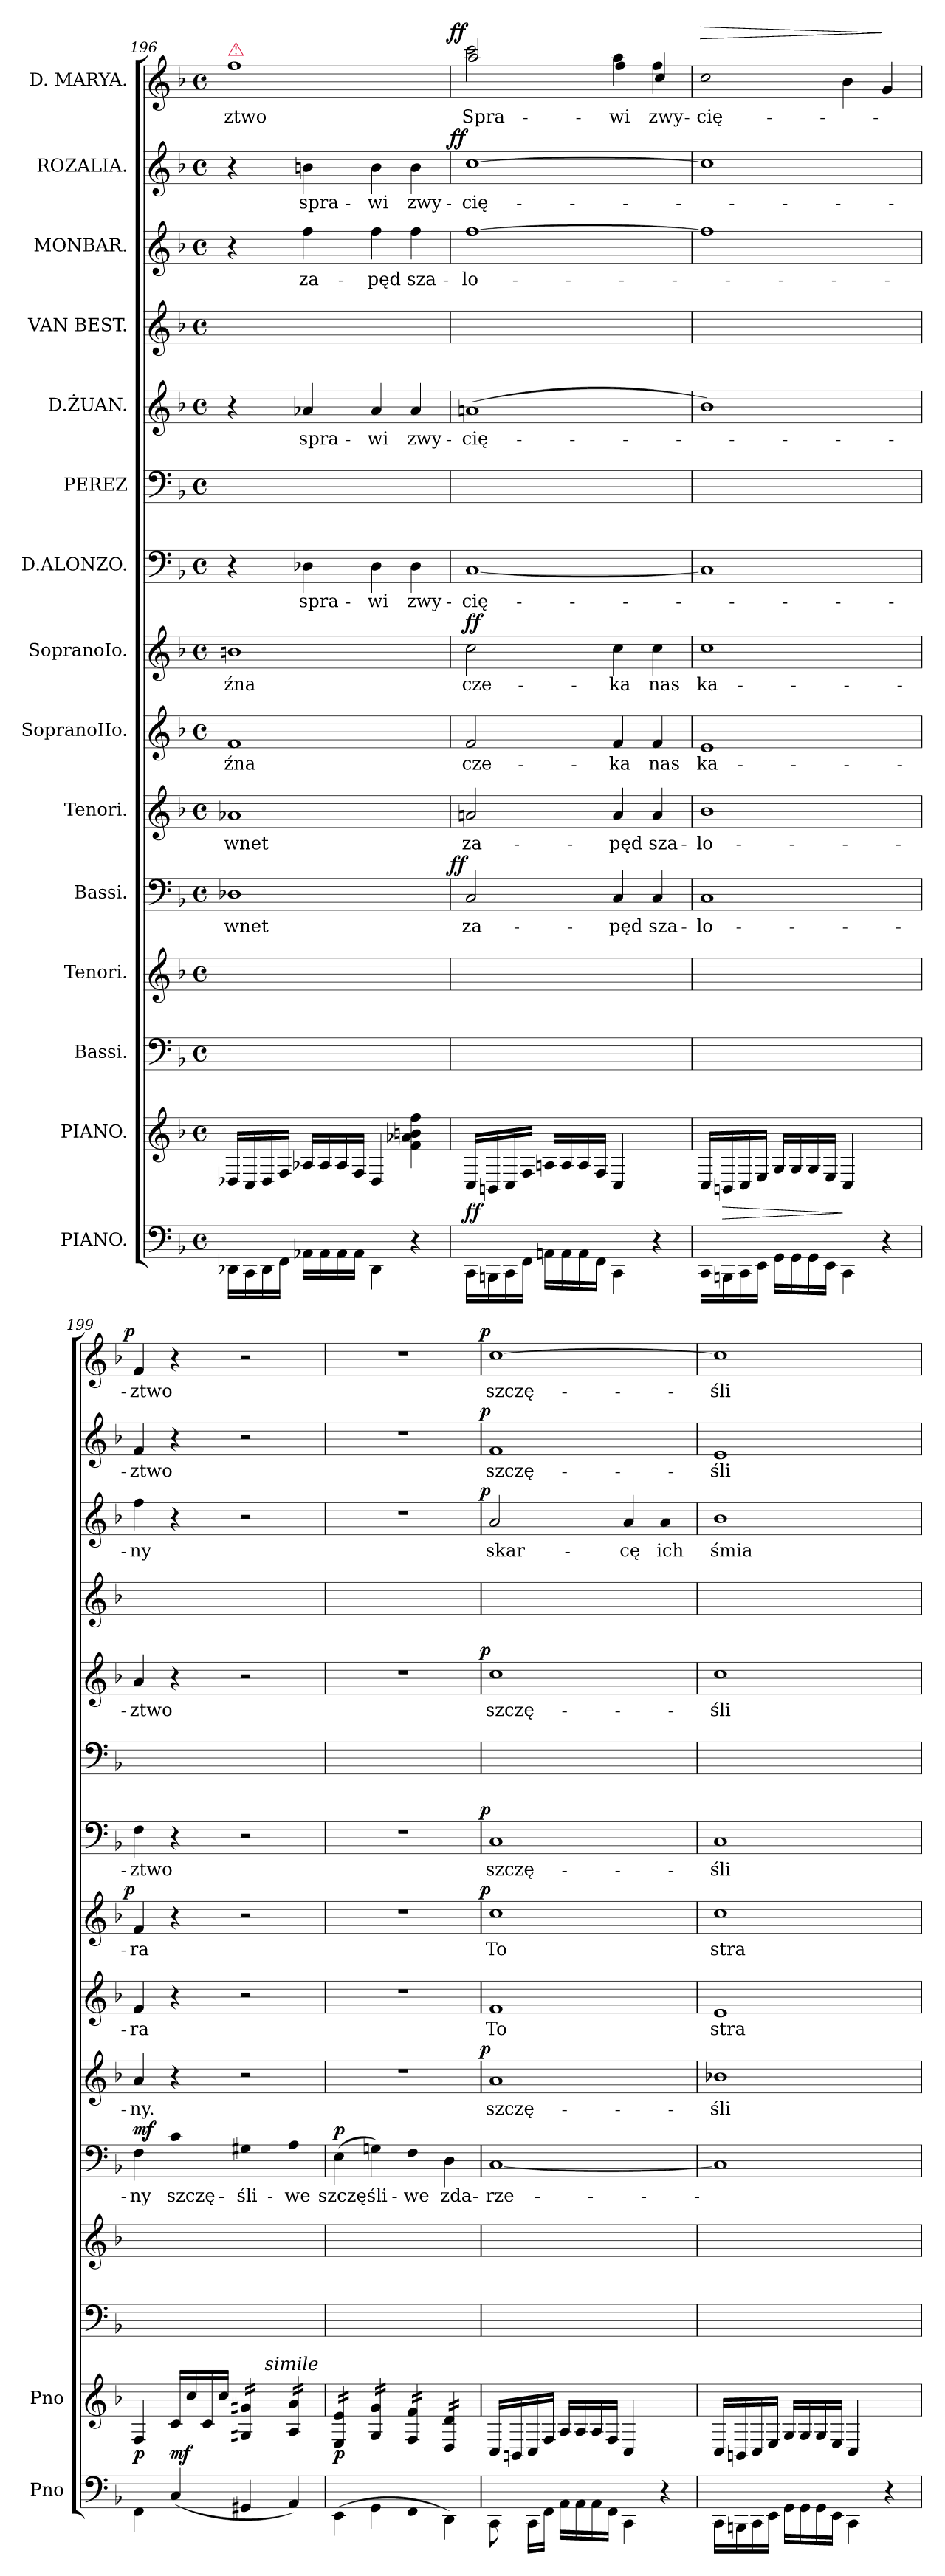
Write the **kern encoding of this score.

**kern	**kern	**dynam	**kern	**kern	**kern	**text	**dynam	**kern	**text	**dynam	**kern	**text	**kern	**text	**dynam	**kern	**text	**dynam	**kern	**kern	**text	**dynam	**kern	**kern	**text	**dynam	**kern	**text	**dynam	**kern	**text	**dynam
*part15	*part14	*part14	*part13	*part12	*part11	*part11	*part11	*part10	*part10	*part10	*part9	*part9	*part8	*part8	*part8	*part7	*part7	*part7	*part6	*part5	*part5	*part5	*part4	*part3	*part3	*part3	*part2	*part2	*part2	*part1	*part1	*part1
*staff15	*staff14	*staff14	*staff13	*staff12	*staff11	*staff11	*staff11	*staff10	*staff10	*staff10	*staff9	*staff9	*staff8	*staff8	*staff8	*staff7	*staff7	*staff7	*staff6	*staff5	*staff5	*staff5	*staff4	*staff3	*staff3	*staff3	*staff2	*staff2	*staff2	*staff1	*staff1	*staff1
*I"PIANO.	*I"PIANO.	*	*I"Bassi.	*I"Tenori.	*I"Bassi.	*	*	*I"Tenori.	*	*	*I"SopranoIIo.	*	*I"SopranoIo.	*	*	*I"D.ALONZO.	*	*	*I"PEREZ	*I"D.ŻUAN.	*	*	*I"VAN BEST.	*I"MONBAR.	*	*	*I"ROZALIA.	*	*	*I"D. MARYA.	*	*
*I'Pno	*I'Pno	*	*	*	*	*	*	*	*	*	*	*	*	*	*	*	*	*	*	*	*	*	*	*	*	*	*	*	*	*	*	*
*clefF4	*clefG2	*	*clefF4	*clefG2	*clefF4	*	*	*clefG2	*	*	*clefG2	*	*clefG2	*	*	*clefF4	*	*	*clefF4	*clefG2	*	*	*clefG2	*clefG2	*	*	*clefG2	*	*	*clefG2	*	*
*	*	*	*	*ITrd8c12	*	*	*	*ITrd8c12	*	*	*	*	*	*	*	*	*	*	*	*ITrd8c12	*	*	*ITrd8c12	*ITrd8c12	*	*	*	*	*	*	*	*
*k[b-]	*k[b-]	*	*k[b-]	*k[b-]	*k[b-]	*	*	*k[b-]	*	*	*k[b-]	*	*k[b-]	*	*	*k[b-]	*	*	*k[b-]	*k[b-]	*	*	*k[b-]	*k[b-]	*	*	*k[b-]	*	*	*k[b-]	*	*
*M4/4	*M4/4	*	*M4/4	*M4/4	*M4/4	*	*	*M4/4	*	*	*M4/4	*	*M4/4	*	*	*M4/4	*	*	*M4/4	*M4/4	*	*	*M4/4	*M4/4	*	*	*M4/4	*	*	*M4/4	*	*
*met(c)	*met(c)	*	*met(c)	*met(c)	*met(c)	*	*	*met(c)	*	*	*met(c)	*	*met(c)	*	*	*met(c)	*	*	*met(c)	*met(c)	*	*	*met(c)	*met(c)	*	*	*met(c)	*	*	*met(c)	*	*
=196	=196	=196	=196	=196	=196	=196	=196	=196	=196	=196	=196	=196	=196	=196	=196	=196	=196	=196	=196	=196	=196	=196	=196	=196	=196	=196	=196	=196	=196	=196	=196	=196
!	!	!	!	!	!	!	!	!	!	!	!	!	!	!	!	!	!	!	!	!	!	!	!	!	!	!	!	!	!	!LO:TX:a:color=crimson:t=⚠	!	!
16DD-X\LL	16D-X/LL	.	1ryy	1ryy	1D-X	wnet	.	1A-X	wnet	.	1f	-źna	1bn	-źna	.	4r	.	.	1ryy	4r	.	.	1ryy	4r	.	.	4r	.	.	1ff	-ztwo	.
16CC\	16C/	.	.	.	.	.	.	.	.	.	.	.	.	.	.	.	.	.	.	.	.	.	.	.	.	.	.	.	.	.	.	.
16DD-\	16D-/	.	.	.	.	.	.	.	.	.	.	.	.	.	.	.	.	.	.	.	.	.	.	.	.	.	.	.	.	.	.	.
16FF\JJ	16F/JJ	.	.	.	.	.	.	.	.	.	.	.	.	.	.	.	.	.	.	.	.	.	.	.	.	.	.	.	.	.	.	.
16AA-X\LL	16A-X/LL	.	.	.	.	.	.	.	.	.	.	.	.	.	.	4D-X\	spra-	.	.	4A-X/	spra-	.	.	4f\	za-	.	4bn\	spra-	.	.	.	.
16AA-\	16A-/	.	.	.	.	.	.	.	.	.	.	.	.	.	.	.	.	.	.	.	.	.	.	.	.	.	.	.	.	.	.	.
16AA-\	16A-/	.	.	.	.	.	.	.	.	.	.	.	.	.	.	.	.	.	.	.	.	.	.	.	.	.	.	.	.	.	.	.
16AA-\JJ	16F/JJ	.	.	.	.	.	.	.	.	.	.	.	.	.	.	.	.	.	.	.	.	.	.	.	.	.	.	.	.	.	.	.
4DD-\	4D-/	.	.	.	.	.	.	.	.	.	.	.	.	.	.	4D-\	-wi	.	.	4A-/	-wi	.	.	4f\	-pęd	.	4b\	-wi	.	.	.	.
4r	4f\ 4a-X\ 4bn\ 4ff\	.	.	.	.	.	.	.	.	.	.	.	.	.	.	4D-\	zwy-	.	.	4A-/	zwy-	.	.	4f\	sza-	.	4b\	zwy-	.	.	.	.
=197	=197	=197	=197	=197	=197	=197	=197	=197	=197	=197	=197	=197	=197	=197	=197	=197	=197	=197	=197	=197	=197	=197	=197	=197	=197	=197	=197	=197	=197	=197	=197	=197
*	*	*	*	*	*	*	*	*	*	*	*	*	*	*	*	*	*	*	*	*	*	*	*	*	*	*	*	*	*	*^	*	*
!	!	!	!	!	!	!	!LO:DY:a:rj	!	!	!	!	!	!	!	!LO:DY:a	!	!	!	!	!	!	!	!	!	!	!	!	!	!LO:DY:a:rj	!	!	!	!LO:DY:a:rj
16CC\LL	16C/LL	ff	1ryy	1ryy	2C/	za-	ff	2An/	za-	.	2f/	cze-	2cc\	cze-	ff	[1C	-cię-	.	1ryy	(1An	-cię-	.	1ryy	[1f	-lo-	.	[1cc	-cię-	ff	2ccc\	2aa!/	Spra-	ff
16BBBn\	16BBn/	.	.	.	.	.	.	.	.	.	.	.	.	.	.	.	.	.	.	.	.	.	.	.	.	.	.	.	.	.	.	.	.
16CC\	16C/	.	.	.	.	.	.	.	.	.	.	.	.	.	.	.	.	.	.	.	.	.	.	.	.	.	.	.	.	.	.	.	.
16FF\JJ	16F/JJ	.	.	.	.	.	.	.	.	.	.	.	.	.	.	.	.	.	.	.	.	.	.	.	.	.	.	.	.	.	.	.	.
16AAn\LL	16An/LL	.	.	.	.	.	.	.	.	.	.	.	.	.	.	.	.	.	.	.	.	.	.	.	.	.	.	.	.	.	.	.	.
16AA\	16A/	.	.	.	.	.	.	.	.	.	.	.	.	.	.	.	.	.	.	.	.	.	.	.	.	.	.	.	.	.	.	.	.
16AA\	16A/	.	.	.	.	.	.	.	.	.	.	.	.	.	.	.	.	.	.	.	.	.	.	.	.	.	.	.	.	.	.	.	.
16FF\JJ	16F/JJ	.	.	.	.	.	.	.	.	.	.	.	.	.	.	.	.	.	.	.	.	.	.	.	.	.	.	.	.	.	.	.	.
4CC\	4C/	.	.	.	4C/	-pęd	.	4A/	-pęd	.	4f/	-ka	4cc\	-ka	.	.	.	.	.	.	.	.	.	.	.	.	.	.	.	4aa\	4ff!/	-wi	.
4r	4ryy	.	.	.	4C/	sza-	.	4A/	sza-	.	4f/	nas	4cc\	nas	.	.	.	.	.	.	.	.	.	.	.	.	.	.	.	4ff\	4cc!/	zwy-	.
=198	=198	=198	=198	=198	=198	=198	=198	=198	=198	=198	=198	=198	=198	=198	=198	=198	=198	=198	=198	=198	=198	=198	=198	=198	=198	=198	=198	=198	=198	=198	=198	=198	=198
!	!	!	!	!	!	!	!	!	!	!	!	!	!	!	!	!	!	!	!	!	!	!	!	!	!	!	!	!	!	!	!	!	!LO:HP:a
*	*	*	*	*	*	*	*	*	*	*	*	*	*	*	*	*	*	*	*	*	*	*	*	*	*	*	*	*	*	*v	*v	*	*
16CC\LL	16C/LL	.	1ryy	1ryy	1C	-lo-	.	1B-	-lo-	.	1e	ka-	1cc	ka-	.	1C]	.	.	1ryy	1B-)	.	.	1ryy	1f]	.	.	1cc]	.	.	2cc\	-cię-	>
!	!	!LO:HP:b	!	!	!	!	!	!	!	!	!	!	!	!	!	!	!	!	!	!	!	!	!	!	!	!	!	!	!	!	!	!
16BBBn\	16BBn/	>	.	.	.	.	.	.	.	.	.	.	.	.	.	.	.	.	.	.	.	.	.	.	.	.	.	.	.	.	.	.
16CC\	16C/	.	.	.	.	.	.	.	.	.	.	.	.	.	.	.	.	.	.	.	.	.	.	.	.	.	.	.	.	.	.	.
16EE\JJ	16E/JJ	.	.	.	.	.	.	.	.	.	.	.	.	.	.	.	.	.	.	.	.	.	.	.	.	.	.	.	.	.	.	.
16GG\LL	16G/LL	.	.	.	.	.	.	.	.	.	.	.	.	.	.	.	.	.	.	.	.	.	.	.	.	.	.	.	.	.	.	.
16GG\	16G/	.	.	.	.	.	.	.	.	.	.	.	.	.	.	.	.	.	.	.	.	.	.	.	.	.	.	.	.	.	.	.
16GG\	16G/	.	.	.	.	.	.	.	.	.	.	.	.	.	.	.	.	.	.	.	.	.	.	.	.	.	.	.	.	.	.	.
16EE\JJ	16E/JJ	.	.	.	.	.	.	.	.	.	.	.	.	.	.	.	.	.	.	.	.	.	.	.	.	.	.	.	.	.	.	.
4CC\	4C/	]	.	.	.	.	.	.	.	.	.	.	.	.	.	.	.	.	.	.	.	.	.	.	.	.	.	.	.	4b-\	.	.
4r	4ryy	.	.	.	.	.	.	.	.	.	.	.	.	.	.	.	.	.	.	.	.	.	.	.	.	.	.	.	.	4g/	.	]
=199	=199	=199	=199	=199	=199	=199	=199	=199	=199	=199	=199	=199	=199	=199	=199	=199	=199	=199	=199	=199	=199	=199	=199	=199	=199	=199	=199	=199	=199	=199	=199	=199
!	!	!	!	!	!	!	!LO:DY:a	!	!	!	!	!	!	!	!LO:DY:a:rj	!	!	!	!	!	!	!	!	!	!	!	!	!	!	!	!	!LO:DY:a:rj
*	*^	*	*	*	*	*	*	*	*	*	*	*	*	*	*	*	*	*	*	*	*	*	*	*	*	*	*	*	*	*	*	*
4FF\	4F/	2ryy	p	1ryy	1ryy	4F\	-ny	mf	4A/	-ny.	.	4f/	-ra	4f/	-ra	p	4F\	-ztwo	.	1ryy	4A/	-ztwo	.	1ryy	4f\	-ny	.	4f/	-ztwo	.	4f/	-ztwo	p
(4C/	16c/LL	.	mf	.	.	4c\	szczę-	.	4r	.	.	4r	.	4r	.	.	4r	.	.	.	4r	.	.	.	4r	.	.	4r	.	.	4r	.	.
.	16cc/	.	.	.	.	.	.	.	.	.	.	.	.	.	.	.	.	.	.	.	.	.	.	.	.	.	.	.	.	.	.	.	.
.	16c/	.	.	.	.	.	.	.	.	.	.	.	.	.	.	.	.	.	.	.	.	.	.	.	.	.	.	.	.	.	.	.	.
.	16cc/JJ	.	.	.	.	.	.	.	.	.	.	.	.	.	.	.	.	.	.	.	.	.	.	.	.	.	.	.	.	.	.	.	.
*	*tremolo	*	*	*	*	*	*	*	*	*	*	*	*	*	*	*	*	*	*	*	*	*	*	*	*	*	*	*	*	*	*	*	*
4GG#X/	16G#X/ 16g#X/LL	8ryy	.	.	.	4G#X\	-śli-	.	2r	.	.	2r	.	2r	.	.	2r	.	.	.	2r	.	.	.	2r	.	.	2r	.	.	2r	.	.
.	16G#X/ 16g#X/	.	.	.	.	.	.	.	.	.	.	.	.	.	.	.	.	.	.	.	.	.	.	.	.	.	.	.	.	.	.	.	.
!	!	!LO:TX:a:i:t=simile	!	!	!	!	!	!	!	!	!	!	!	!	!	!	!	!	!	!	!	!	!	!	!	!	!	!	!	!	!	!	!
.	16G#X/ 16g#X/	4.ryy	.	.	.	.	.	.	.	.	.	.	.	.	.	.	.	.	.	.	.	.	.	.	.	.	.	.	.	.	.	.	.
.	16G#X/ 16g#X/JJ	.	.	.	.	.	.	.	.	.	.	.	.	.	.	.	.	.	.	.	.	.	.	.	.	.	.	.	.	.	.	.	.
4AA/)	16A/ 16a/LL	.	.	.	.	4A\	-we	.	.	.	.	.	.	.	.	.	.	.	.	.	.	.	.	.	.	.	.	.	.	.	.	.	.
.	16A/ 16a/	.	.	.	.	.	.	.	.	.	.	.	.	.	.	.	.	.	.	.	.	.	.	.	.	.	.	.	.	.	.	.	.
.	16A/ 16a/	.	.	.	.	.	.	.	.	.	.	.	.	.	.	.	.	.	.	.	.	.	.	.	.	.	.	.	.	.	.	.	.
.	16A/ 16a/JJ	.	.	.	.	.	.	.	.	.	.	.	.	.	.	.	.	.	.	.	.	.	.	.	.	.	.	.	.	.	.	.	.
=200	=200	=200	=200	=200	=200	=200	=200	=200	=200	=200	=200	=200	=200	=200	=200	=200	=200	=200	=200	=200	=200	=200	=200	=200	=200	=200	=200	=200	=200	=200	=200	=200	=200
!	!	!	!	!	!	!	!	!LO:DY:a	!	!	!	!	!	!	!	!	!	!	!	!	!	!	!	!	!	!	!	!	!	!	!	!	!
*	*v	*v	*	*	*	*	*	*	*	*	*	*	*	*	*	*	*	*	*	*	*	*	*	*	*	*	*	*	*	*	*	*	*
(>4EE\	16E/ 16e/LL	p	1ryy	1ryy	(4E\	szczę-	p	1r	.	.	1r	.	1r	.	.	1r	.	.	1ryy	1r	.	.	1ryy	1r	.	.	1r	.	.	1r	.	.
.	16E/ 16e/	.	.	.	.	.	.	.	.	.	.	.	.	.	.	.	.	.	.	.	.	.	.	.	.	.	.	.	.	.	.	.
.	16E/ 16e/	.	.	.	.	.	.	.	.	.	.	.	.	.	.	.	.	.	.	.	.	.	.	.	.	.	.	.	.	.	.	.
.	16E/ 16e/JJ	.	.	.	.	.	.	.	.	.	.	.	.	.	.	.	.	.	.	.	.	.	.	.	.	.	.	.	.	.	.	.
4GG\	16G/ 16g/LL	.	.	.	4Gn\)	-śli-	.	.	.	.	.	.	.	.	.	.	.	.	.	.	.	.	.	.	.	.	.	.	.	.	.	.
.	16G/ 16g/	.	.	.	.	.	.	.	.	.	.	.	.	.	.	.	.	.	.	.	.	.	.	.	.	.	.	.	.	.	.	.
.	16G/ 16g/	.	.	.	.	.	.	.	.	.	.	.	.	.	.	.	.	.	.	.	.	.	.	.	.	.	.	.	.	.	.	.
.	16G/ 16g/JJ	.	.	.	.	.	.	.	.	.	.	.	.	.	.	.	.	.	.	.	.	.	.	.	.	.	.	.	.	.	.	.
4FF\	16F/ 16f/LL	.	.	.	4F\	-we	.	.	.	.	.	.	.	.	.	.	.	.	.	.	.	.	.	.	.	.	.	.	.	.	.	.
.	16F/ 16f/	.	.	.	.	.	.	.	.	.	.	.	.	.	.	.	.	.	.	.	.	.	.	.	.	.	.	.	.	.	.	.
.	16F/ 16f/	.	.	.	.	.	.	.	.	.	.	.	.	.	.	.	.	.	.	.	.	.	.	.	.	.	.	.	.	.	.	.
.	16F/ 16f/JJ	.	.	.	.	.	.	.	.	.	.	.	.	.	.	.	.	.	.	.	.	.	.	.	.	.	.	.	.	.	.	.
4DD\)	16D/ 16d/LL	.	.	.	4D\	zda-	.	.	.	.	.	.	.	.	.	.	.	.	.	.	.	.	.	.	.	.	.	.	.	.	.	.
.	16D/ 16d/	.	.	.	.	.	.	.	.	.	.	.	.	.	.	.	.	.	.	.	.	.	.	.	.	.	.	.	.	.	.	.
.	16D/ 16d/	.	.	.	.	.	.	.	.	.	.	.	.	.	.	.	.	.	.	.	.	.	.	.	.	.	.	.	.	.	.	.
.	16D/ 16d/JJ	.	.	.	.	.	.	.	.	.	.	.	.	.	.	.	.	.	.	.	.	.	.	.	.	.	.	.	.	.	.	.
*	*Xtremolo	*	*	*	*	*	*	*	*	*	*	*	*	*	*	*	*	*	*	*	*	*	*	*	*	*	*	*	*	*	*	*
=201	=201	=201	=201	=201	=201	=201	=201	=201	=201	=201	=201	=201	=201	=201	=201	=201	=201	=201	=201	=201	=201	=201	=201	=201	=201	=201	=201	=201	=201	=201	=201	=201
!	!	!	!	!	!	!	!	!	!	!LO:DY:b:rj	!	!	!	!	!LO:DY:b:rj	!	!	!LO:DY:b:rj	!	!	!	!LO:DY:b:rj	!	!	!	!LO:DY:b:rj	!	!	!LO:DY:b:rj	!	!	!LO:DY:b:rj
8CC\	16C/LL	.	1ryy	1ryy	[1C	-rze-	.	1A	szczę-	p	1f	To	1cc	To	p	1C	szczę-	p	1ryy	1c	szczę-	p	1ryy	2A/	skar-	p	1f	szczę-	p	[1cc	szczę-	p
.	16BBn/	.	.	.	.	.	.	.	.	.	.	.	.	.	.	.	.	.	.	.	.	.	.	.	.	.	.	.	.	.	.	.
16CC\LL	16C/	.	.	.	.	.	.	.	.	.	.	.	.	.	.	.	.	.	.	.	.	.	.	.	.	.	.	.	.	.	.	.
16FF\JJ	16F/JJ	.	.	.	.	.	.	.	.	.	.	.	.	.	.	.	.	.	.	.	.	.	.	.	.	.	.	.	.	.	.	.
16AA\LL	16A/LL	.	.	.	.	.	.	.	.	.	.	.	.	.	.	.	.	.	.	.	.	.	.	.	.	.	.	.	.	.	.	.
16AA\	16A/	.	.	.	.	.	.	.	.	.	.	.	.	.	.	.	.	.	.	.	.	.	.	.	.	.	.	.	.	.	.	.
16AA\	16A/	.	.	.	.	.	.	.	.	.	.	.	.	.	.	.	.	.	.	.	.	.	.	.	.	.	.	.	.	.	.	.
16FF\JJ	16F/JJ	.	.	.	.	.	.	.	.	.	.	.	.	.	.	.	.	.	.	.	.	.	.	.	.	.	.	.	.	.	.	.
4CC\	4C/	.	.	.	.	.	.	.	.	.	.	.	.	.	.	.	.	.	.	.	.	.	.	4A/	-cę	.	.	.	.	.	.	.
4r	4ryy	.	.	.	.	.	.	.	.	.	.	.	.	.	.	.	.	.	.	.	.	.	.	4A/	ich	.	.	.	.	.	.	.
=202	=202	=202	=202	=202	=202	=202	=202	=202	=202	=202	=202	=202	=202	=202	=202	=202	=202	=202	=202	=202	=202	=202	=202	=202	=202	=202	=202	=202	=202	=202	=202	=202
16CC\LL	16C/LL	.	1ryy	1ryy	1C]	.	.	1B-X	-śli-	.	1e	stra-	1cc	stra-	.	1C	-śli-	.	1ryy	1c	-śli-	.	1ryy	1B-	śmia-	.	1e	-śli-	.	1cc]	-śli-	.
16BBBn\	16BBn/	.	.	.	.	.	.	.	.	.	.	.	.	.	.	.	.	.	.	.	.	.	.	.	.	.	.	.	.	.	.	.
16CC\	16C/	.	.	.	.	.	.	.	.	.	.	.	.	.	.	.	.	.	.	.	.	.	.	.	.	.	.	.	.	.	.	.
16EE\JJ	16E/JJ	.	.	.	.	.	.	.	.	.	.	.	.	.	.	.	.	.	.	.	.	.	.	.	.	.	.	.	.	.	.	.
16GG\LL	16G/LL	.	.	.	.	.	.	.	.	.	.	.	.	.	.	.	.	.	.	.	.	.	.	.	.	.	.	.	.	.	.	.
16GG\	16G/	.	.	.	.	.	.	.	.	.	.	.	.	.	.	.	.	.	.	.	.	.	.	.	.	.	.	.	.	.	.	.
16GG\	16G/	.	.	.	.	.	.	.	.	.	.	.	.	.	.	.	.	.	.	.	.	.	.	.	.	.	.	.	.	.	.	.
16EE\JJ	16E/JJ	.	.	.	.	.	.	.	.	.	.	.	.	.	.	.	.	.	.	.	.	.	.	.	.	.	.	.	.	.	.	.
4CC\	4C/	.	.	.	.	.	.	.	.	.	.	.	.	.	.	.	.	.	.	.	.	.	.	.	.	.	.	.	.	.	.	.
4r	4ryy	.	.	.	.	.	.	.	.	.	.	.	.	.	.	.	.	.	.	.	.	.	.	.	.	.	.	.	.	.	.	.
=	=	=	=	=	=	=	=	=	=	=	=	=	=	=	=	=	=	=	=	=	=	=	=	=	=	=	=	=	=	=	=	=
*-	*-	*-	*-	*-	*-	*-	*-	*-	*-	*-	*-	*-	*-	*-	*-	*-	*-	*-	*-	*-	*-	*-	*-	*-	*-	*-	*-	*-	*-	*-	*-	*-
